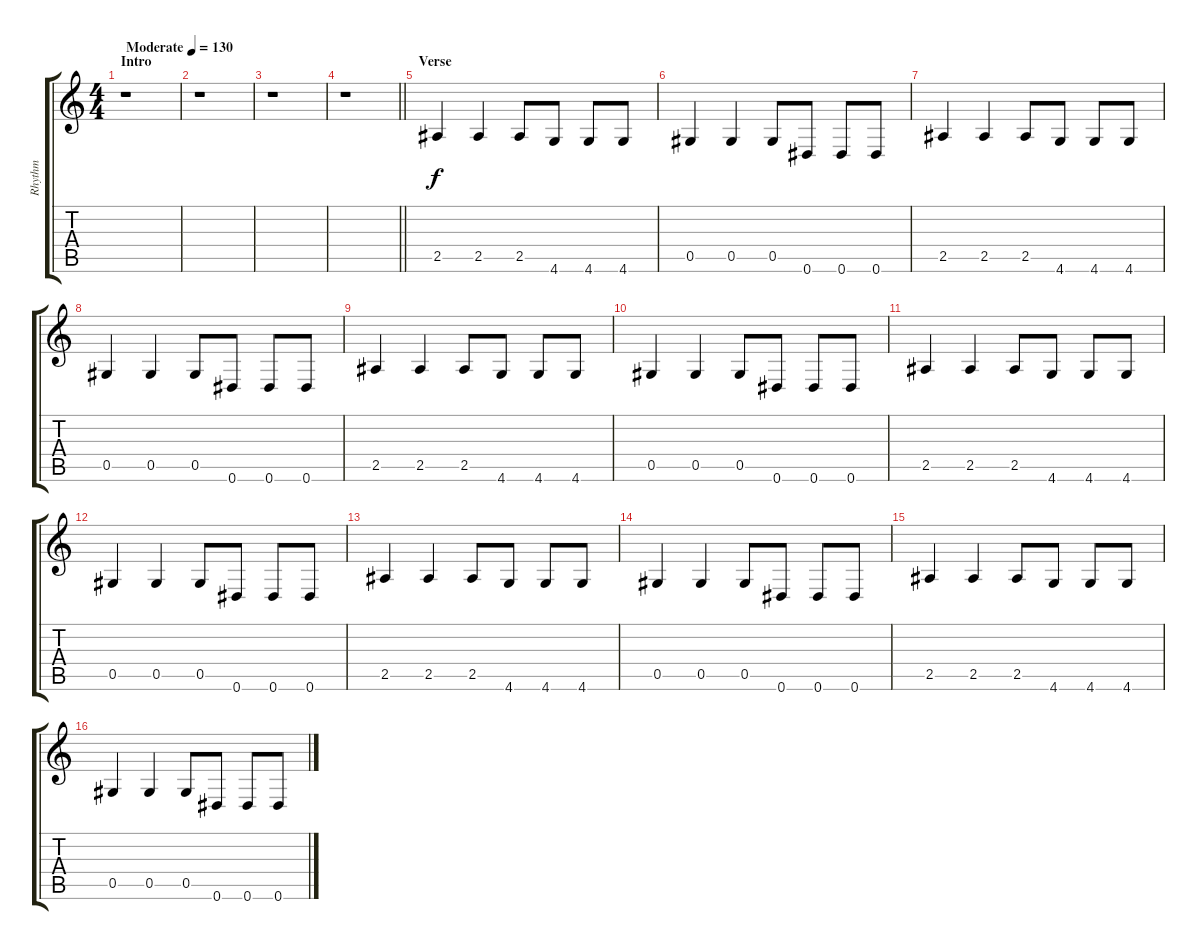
\track ("Rhythm" "Rhythm") {instrument overdrivenguitar}
\staff {score tabs}
\tuning (Eb4 Bb3 Gb3 Db3 Ab2 Eb2) {hide}
\ts (4 4)
\section ("" "Intro")
\tempo (130 "Moderate")
\clef g2
\ks c
r.1{dy f instrument overdrivenguitar} |
r.1 |
r.1 |
\barLineRight lightlight
r.1 |
\section ("" "Verse")
2.5.4 2.5.4 2.5.8 4.6.8 4.6.8 4.6.8 |
0.5.4 0.5.4 0.5.8 0.6.8 0.6.8 0.6.8 |
2.5.4 2.5.4 2.5.8 4.6.8 4.6.8 4.6.8 |
0.5.4 0.5.4 0.5.8 0.6.8 0.6.8 0.6.8 |
2.5.4 2.5.4 2.5.8 4.6.8 4.6.8 4.6.8 |
0.5.4 0.5.4 0.5.8 0.6.8 0.6.8 0.6.8 |
2.5.4 2.5.4 2.5.8 4.6.8 4.6.8 4.6.8 |
0.5.4 0.5.4 0.5.8 0.6.8 0.6.8 0.6.8 |
2.5.4 2.5.4 2.5.8 4.6.8 4.6.8 4.6.8 |
0.5.4 0.5.4 0.5.8 0.6.8 0.6.8 0.6.8 |
2.5.4 2.5.4 2.5.8 4.6.8 4.6.8 4.6.8 |
0.5.4 0.5.4 0.5.8 0.6.8 0.6.8 0.6.8
